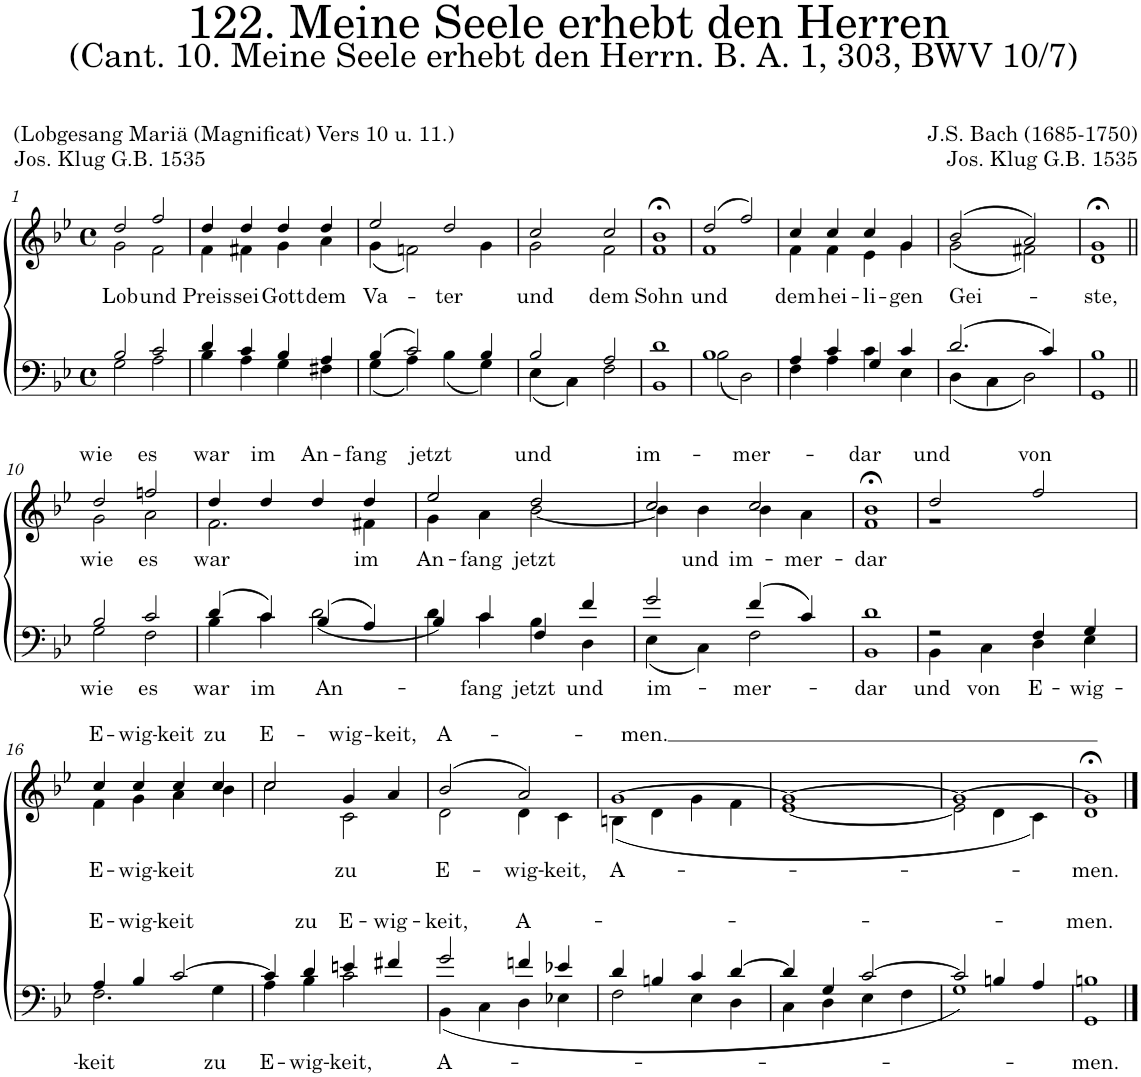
**kern	**text	**kern	**text
*part2	*part2	*part1	*part1
*staff2	*staff2	*staff1	*staff1
*I"Tenor/Bass	*	*I"Soprano/Alto	*
*clefF4	*	*clefG2	*
*k[b-e-]	*	*k[b-e-]	*
*M4/4	*	*M4/4	*
*met(c)	*	*met(c)	*
=1	=1	=1	=1
*^	*	*	*
!	!	!	!	!LO:LY:b
*	*	*	*^	*
2B-/	2G\	.	2dd/	2g\	Lob
!	!	!	!	!	!LO:LY:b
2c/	2A\	.	2ff/	2f\	und
=2	=2	=2	=2	=2	=2
!	!	!	!	!	!LO:LY:b
4d/	4B-\	.	4dd/	4f\	Preis
!	!	!	!	!	!LO:LY:b
4c/	4A\	.	4dd/	4f#X\	sei
!	!	!	!	!	!LO:LY:b
4B-/	4G\	.	4dd/	4g\	Gott
!	!	!	!	!	!LO:LY:b
4A/	4F#X\	.	4dd/	4a\	dem
=3	=3	=3	=3	=3	=3
!	!	!	!	!	!LO:LY:b
(4B-/	(4G\	.	2ee-/	(4g\	Va-
2c/)	4A\)	.	.	2fn\)	.
!	!	!	!	!	!LO:LY:b
.	(4B-\	.	2dd/	.	-ter
4B-/	4G;\)	.	.	4g\	.
=4	=4	=4	=4	=4	=4
!	!	!	!	!	!LO:LY:b
2B-/	(4E-\	.	2cc/	2g\	und
.	4C\)	.	.	.	.
!	!	!	!	!	!LO:LY:b
2A/	2F\	.	2cc/	2f\	dem
=5	=5	=5	=5	=5	=5
!	!	!	!	!	!LO:LY:b
1d	1BB-	.	1b-;<,	1f	Sohn
=6	=6	=6	=6	=6	=6
!	!	!	!	!	!LO:LY:b
1B-	(2B-\	.	(2dd/	1f	und
.	2D\)	.	2ff/)	.	.
=7	=7	=7	=7	=7	=7
!	!	!	!	!	!LO:LY:b
4A/	4F\	.	4cc/	4f\	dem
!	!	!	!	!	!LO:LY:b
4c/	4A\	.	4cc/	4f\	hei-
!	!	!	!	!	!LO:LY:b
4G/	4c\	.	4cc/	4e-\	-li-
!	!	!	!	!	!LO:LY:b
4c/	4E-\	.	4g/	4g\	-gen
=8	=8	=8	=8	=8	=8
!	!	!	!	!	!LO:LY:b
(2.d/	(4D\	.	(2b-/	(2g\	Gei-
.	4C\	.	.	.	.
.	2D\)	.	2a/)	2f#X\)	.
4c/)	.	.	.	.	.
=9	=9	=9	=9	=9	=9
!	!	!	!	!	!LO:LY:b
1B-	1GG	.	1g;<,	1d	-ste,
!!LO:LB:g=z	!!
=10||	=10||	=10||	=10||	=10||	=10||
!	!	!LO:LY:b	!	!	!LO:LY:a
!	!	!	!	!	!LO:LY:b
2B-/	2G\	wie	2dd/	2g\	wie
!	!	!LO:LY:b	!	!	!LO:LY:a
!	!	!	!	!	!LO:LY:b
2c/	2F\	es	2ffn/	2a\	es
=11	=11	=11	=11	=11	=11
!	!	!LO:LY:b	!	!	!LO:LY:a
!	!	!	!	!	!LO:LY:b
(4d/	4B-\	war	4dd/	2.f\	war
!	!	!LO:LY:b	!	!	!LO:LY:a
4c/)	4c\	im	4dd/	.	im
!	!	!LO:LY:b	!	!	!LO:LY:a
(4B-/	(2d\	An-	4dd/	.	An-
!	!	!	!	!	!LO:LY:a
!	!	!	!	!	!LO:LY:b
4A/)	.	.	4dd/	4f#X\	im
=12	=12	=12	=12	=12	=12
!	!	!	!	!	!LO:LY:a
!	!	!	!	!	!LO:LY:b
4B-/)	4d\	.	2ee-/	4g\	An-
!	!	!LO:LY:b	!	!	!LO:LY:b
4c/	4c\	-fang	.	4a\	fang
!	!	!LO:LY:b	!	!	!LO:LY:a
!	!	!	!	!	!LO:LY:b
4F/	4B-\	jetzt	2dd/	[2b-\	jetzt
!	!	!LO:LY:b	!	!	!
4f/	4D\	und	.	.	.
=13	=13	=13	=13	=13	=13
!	!	!LO:LY:b	!	!	!LO:LY:a
2g/	(4E-\	im-	2cc/	4b-\]	im-
!	!	!	!	!	!LO:LY:b
.	4C\)	.	.	4b-\	und
!	!	!LO:LY:b	!	!	!LO:LY:a
!	!	!	!	!	!LO:LY:b
(4f/	2F\	-mer-	2cc/	4b-\	im-
!	!	!	!	!	!LO:LY:b
4c/)	.	.	.	4a\	-mer-
=14	=14	=14	=14	=14	=14
!	!	!LO:LY:b	!	!	!LO:LY:a
!	!	!	!	!	!LO:LY:b
1d	1BB-	-dar	1b-;<,	1f	-dar
=15	=15	=15	=15	=15	=15
!	!	!LO:LY:b	!	!	!LO:LY:a
2r	4BB-\	und	2dd/	1r	und
!	!	!LO:LY:b	!	!	!
.	4C\	von	.	.	.
!	!	!LO:LY:b	!	!	!LO:LY:a
4F/	4D\	E-	2ff/	.	von
!	!	!LO:LY:b	!	!	!
4G/	4E-\	-wig-	.	.	.
!!LO:LB:g=z	!!
=16	=16	=16	=16	=16	=16
!	!	!LO:LY:a	!	!	!
!	!	!LO:LY:b	!	!	!LO:LY:a
!	!	!	!	!	!LO:LY:b
4A/	2.F\	-keit	4cc/	4f\	E-
!	!	!LO:LY:a	!	!	!LO:LY:a
!	!	!	!	!	!LO:LY:b
4B-/	.	-wig-	4cc/	4g\	-wig-
!	!	!LO:LY:a	!	!	!LO:LY:a
!	!	!	!	!	!LO:LY:b
[2c/	.	-keit	4cc/	4a\	-keit
!	!	!LO:LY:b	!	!	!LO:LY:a
.	4G\	zu	4cc/	4b-\	zu
=17	=17	=17	=17	=17	=17
!	!	!LO:LY:b	!	!	!LO:LY:a
4c;</]	4A\	E-	2cc/	2cc\	E-
!	!	!LO:LY:a	!	!	!
!	!	!LO:LY:b	!	!	!
4d/	4B-;\	-wig-	.	.	.
!	!	!LO:LY:a	!	!	!
!	!	!LO:LY:b	!	!	!LO:LY:a
!	!	!	!	!	!LO:LY:b
4en/	2c\	-keit,	4g/	2c\	zu
!	!	!LO:LY:a	!	!	!LO:LY:a
4f#X/	.	-wig-	4a/	.	-keit,
=18	=18	=18	=18	=18	=18
!	!	!LO:LY:a	!	!	!
!	!	!LO:LY:b	!	!	!LO:LY:a
!	!	!	!	!	!LO:LY:b
2g/	(4BB-;\	A-	(2b-/	2d\	E-
.	4C\	.	.	.	.
!	!	!LO:LY:a	!	!	!LO:LY:b
4fn/	4D\	A-	2a/)	4d\	-wig-
!	!	!	!	!	!LO:LY:b
4e-X/	4E-X\	.	.	4c\	-keit,
=19	=19	=19	=19	=19	=19
!	!	!	!	!	!LO:LY:a
!	!	!	!	!	!LO:LY:b
4d/	2F\	.	[1g	(4Bn\	A-
4Bn/	.	.	.	4d\	.
4c/	4E-\	.	.	4g\	.
[4d/	4D\	.	.	4f\	.
=20	=20	=20	=20	=20	=20
4d/]	4C\	.	1g_	[1e-	.
4G/	4D\	.	.	.	.
[2c/	4E-\	.	.	.	.
.	4F\	.	.	.	.
=21	=21	=21	=21	=21	=21
2c/]	1G)	.	1g_	2e-\]	.
4Bn/	.	.	.	4d\	.
4A/	.	.	.	4c\)	.
=22	=22	=22	=22	=22	=22
!	!	!LO:LY:a	!	!	!
!	!	!LO:LY:b	!	!	!LO:LY:b
1Bn	1GG	-men.	1g;<]	1d	-men.
*v	*v	*	*	*	*
*	*	*v	*v	*
==	==	==	==
*-	*-	*-	*-
